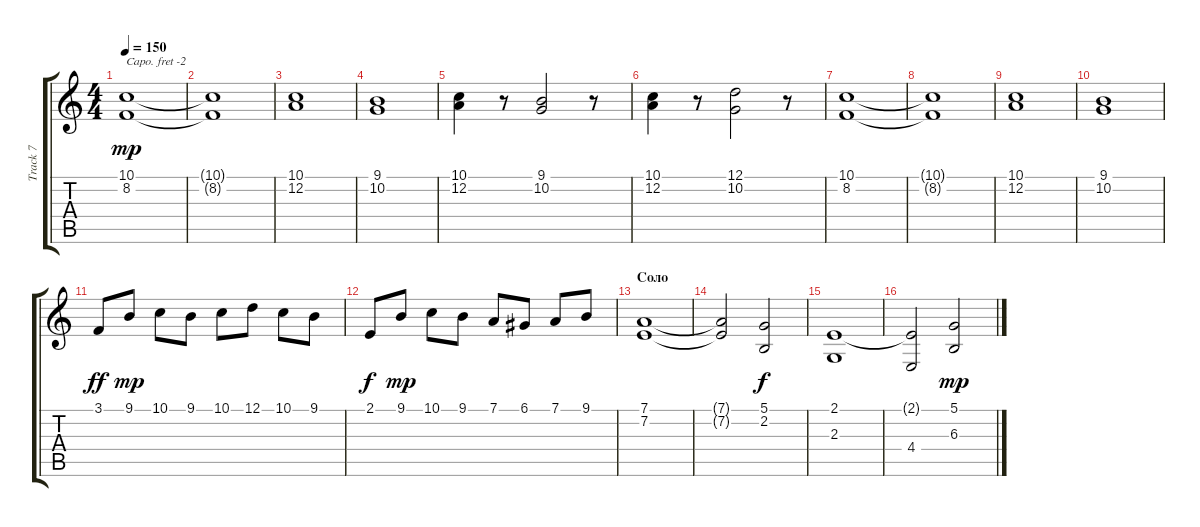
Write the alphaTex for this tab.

\track ("Track 7" "Track 7") {instrument violin}
\staff {score tabs}
\capo -2
\tuning (E4 B3 G3 D3 A2 E2) {hide}
\ts (4 4)
\tempo 150
\clef g2
\ks c
(10.1 8.2).1{dy mp} |
(10.1{t} 8.2{t}).1 |
(10.1 12.2).1 |
(9.1 10.2).1 |
(10.1 12.2).4 r.8 (9.1 10.2).2 r.8 |
(10.1 12.2).4 r.8 (12.1 10.2).2 r.8 |
(10.1 8.2).1 |
(10.1{t} 8.2{t}).1 |
(10.1 12.2).1 |
(9.1 10.2).1 |
3.1.8{dy ff} 9.1.8{dy mp} 10.1.8 9.1.8 10.1.8 12.1.8 10.1.8 9.1.8 |
2.1.8{dy f} 9.1.8{dy mp} 10.1.8 9.1.8 7.1.8 6.1.8 7.1.8 9.1.8 |
\section ("" "Соло")
(7.1 7.2).1 |
(7.1{t} 7.2{t}).2 (5.1 2.2).2{dy f} |
(2.1 2.3).1 |
(2.1{t} 4.4).2 (5.1 6.3).2{dy mp}
